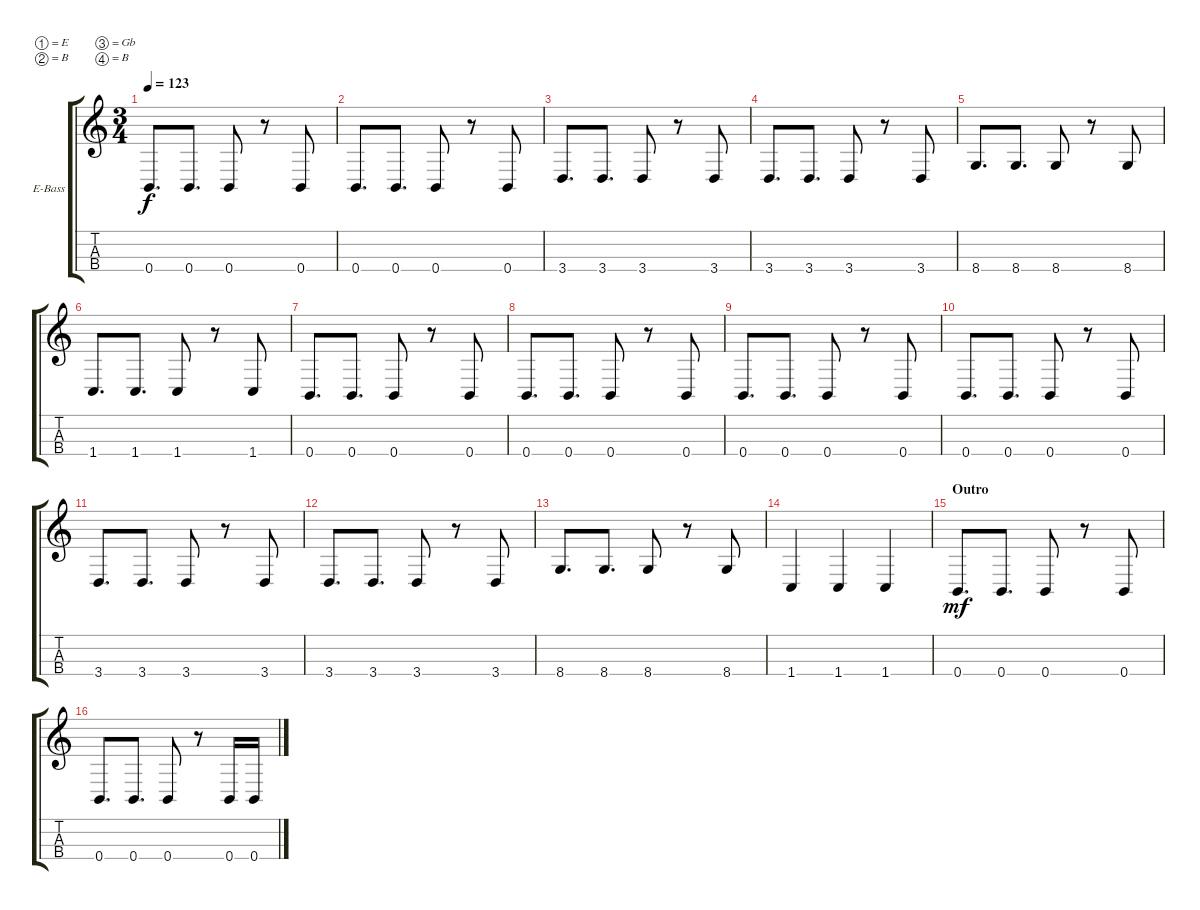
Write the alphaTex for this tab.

\defaultSystemsLayout 4
\bracketExtendMode groupsimilarinstruments
\firstSystemTrackNameOrientation horizontal
\otherSystemsTrackNameOrientation horizontal
\track ("Bass" "E-Bass") {instrument electricbassfinger}
\staff {score tabs}
\tuning (E3 B2 Gb2 B1)
\ts (3 4)
\tempo 123
\clef g2
\ks c
0.4.8{d dy f} 0.4.8{d} 0.4.8 r.8 0.4.8 |
0.4.8{d} 0.4.8{d} 0.4.8 r.8 0.4.8 |
3.4.8{d} 3.4.8{d} 3.4.8 r.8 3.4.8 |
3.4.8{d} 3.4.8{d} 3.4.8 r.8 3.4.8 |
8.4.8{d} 8.4.8{d} 8.4.8 r.8 8.4.8 |
1.4.8{d} 1.4.8{d} 1.4.8 r.8 1.4.8 |
0.4.8{d} 0.4.8{d} 0.4.8 r.8 0.4.8 |
0.4.8{d} 0.4.8{d} 0.4.8 r.8 0.4.8 |
0.4.8{d} 0.4.8{d} 0.4.8 r.8 0.4.8 |
0.4.8{d} 0.4.8{d} 0.4.8 r.8 0.4.8 |
3.4.8{d} 3.4.8{d} 3.4.8 r.8 3.4.8 |
3.4.8{d} 3.4.8{d} 3.4.8 r.8 3.4.8 |
8.4.8{d} 8.4.8{d} 8.4.8 r.8 8.4.8 |
1.4.4 1.4.4 1.4.4 |
\section ("" "Outro")
0.4.8{d dy mf} 0.4.8{d} 0.4.8 r.8 0.4.8 |
0.4.8{d} 0.4.8{d} 0.4.8 r.8 0.4.16 0.4.16
